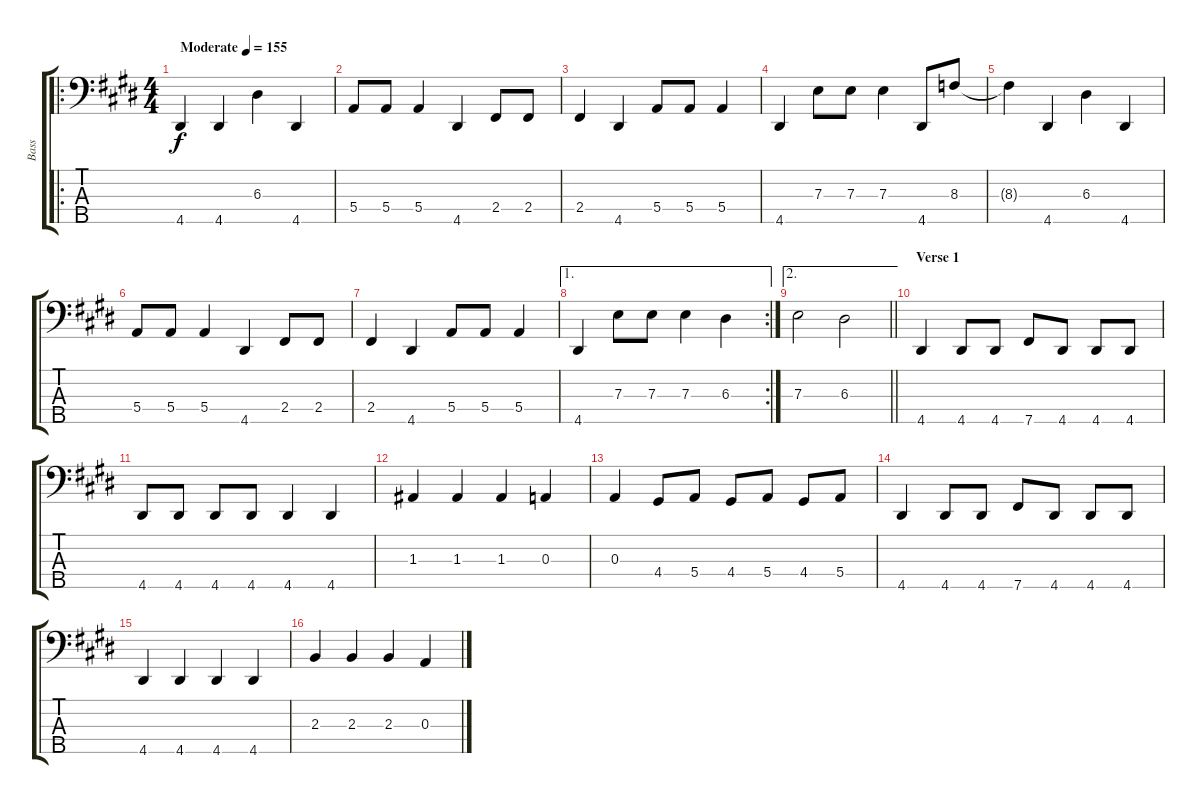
\track ("Bass" "Bass") {instrument electricbassfinger}
\staff {score tabs}
\tuning (G2 D2 A1 E1 B0) {hide}
\ro
\ts (4 4)
\tempo (155 "Moderate")
\clef f4
\ks e
4.5.4{dy f instrument electricbassfinger} 4.5.4 6.3.4 4.5.4 |
5.4.8 5.4.8 5.4.4 4.5.4 2.4.8 2.4.8 |
2.4.4 4.5.4 5.4.8 5.4.8 5.4.4 |
4.5.4 7.3.8 7.3.8 7.3.4 4.5.8 8.3.8 |
8.3{t}.4 4.5.4 6.3.4 4.5.4 |
5.4.8 5.4.8 5.4.4 4.5.4 2.4.8 2.4.8 |
2.4.4 4.5.4 5.4.8 5.4.8 5.4.4 |
\ae 1
\rc 2
4.5.4 7.3.8 7.3.8 7.3.4 6.3.4 |
\ae 2
\barLineRight lightlight
7.3.2 6.3.2 |
\section ("" "Verse 1")
4.5.4 4.5.8 4.5.8 7.5.8 4.5.8 4.5.8 4.5.8 |
4.5.8 4.5.8 4.5.8 4.5.8 4.5.4 4.5.4 |
1.3.4 1.3.4 1.3.4 0.3.4 |
0.3.4 4.4.8 5.4.8 4.4.8 5.4.8 4.4.8 5.4.8 |
4.5.4 4.5.8 4.5.8 7.5.8 4.5.8 4.5.8 4.5.8 |
4.5.4 4.5.4 4.5.4 4.5.4 |
2.3.4 2.3.4 2.3.4 0.3.4
